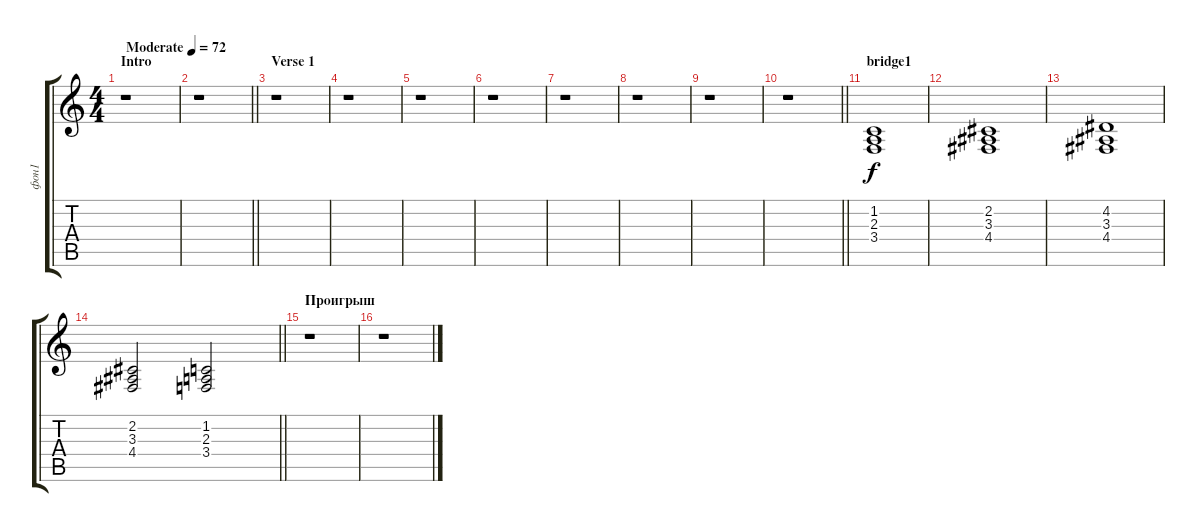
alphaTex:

\track ("фон1" "фон1") {instrument stringensemble2}
\staff {score tabs}
\tuning (E4 B3 G3 D3 A2 E2) {hide}
\ts (4 4)
\section ("" "Intro")
\tempo (72 "Moderate")
\clef g2
\ks c
r.1{dy f instrument stringensemble2} |
\barLineRight lightlight
r.1 |
\section ("" "Verse 1")
r.1 |
r.1 |
r.1 |
r.1 |
r.1 |
r.1 |
r.1 |
\barLineRight lightlight
r.1 |
\section ("" "bridge1")
(1.2 2.3 3.4).1 |
(2.2 3.3 4.4).1 |
(4.2 3.3 4.4).1 |
\barLineRight lightlight
(2.2 3.3 4.4).2 (1.2 2.3 3.4).2 |
\section ("" "Проигрыш")
r.1 |
r.1
